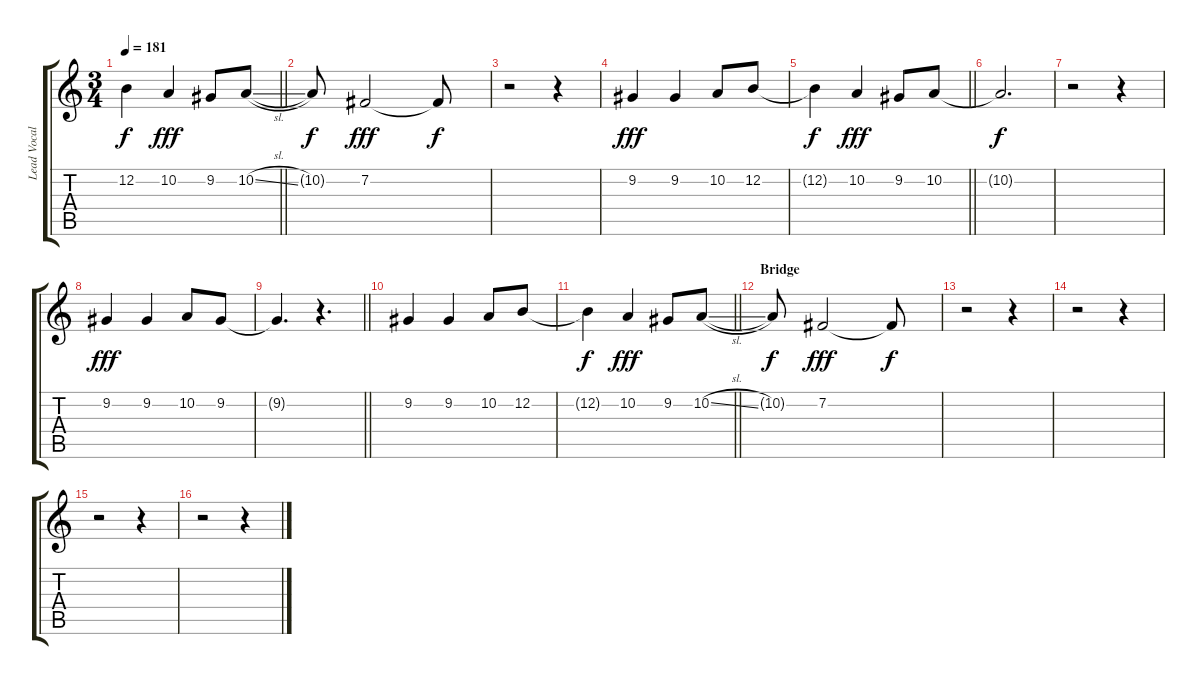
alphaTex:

\track ("Lead Vocal" "Lead Vocal") {instrument tenorsax}
\staff {score tabs}
\tuning (E4 B3 G3 D3 A2 D2) {hide}
\ts (3 4)
\tempo 181
\clef g2
\barLineRight lightlight
\ks c
12.2{t}.4{dy f} 10.2.4{dy fff} 9.2.8 10.2{sl}.8 |
10.2{t}.8{dy f} 7.2.2{dy fff} 7.2{t}.8{dy f} |
r.2 r.4 |
9.2.4{dy fff} 9.2.4 10.2.8 12.2.8 |
\barLineRight lightlight
12.2{t}.4{dy f} 10.2.4{dy fff} 9.2.8 10.2.8 |
10.2{t}.2{d dy f} |
r.2 r.4 |
9.2.4{dy fff} 9.2.4 10.2.8 9.2.8 |
\barLineRight lightlight
9.2{t}.4{d} r.4{d} |
9.2.4 9.2.4 10.2.8 12.2.8 |
\barLineRight lightlight
12.2{t}.4{dy f} 10.2.4{dy fff} 9.2.8 10.2{sl}.8 |
\section ("" "Bridge")
10.2{t}.8{dy f} 7.2.2{dy fff} 7.2{t}.8{dy f} |
r.2 r.4 |
r.2 r.4 |
r.2 r.4 |
r.2 r.4
